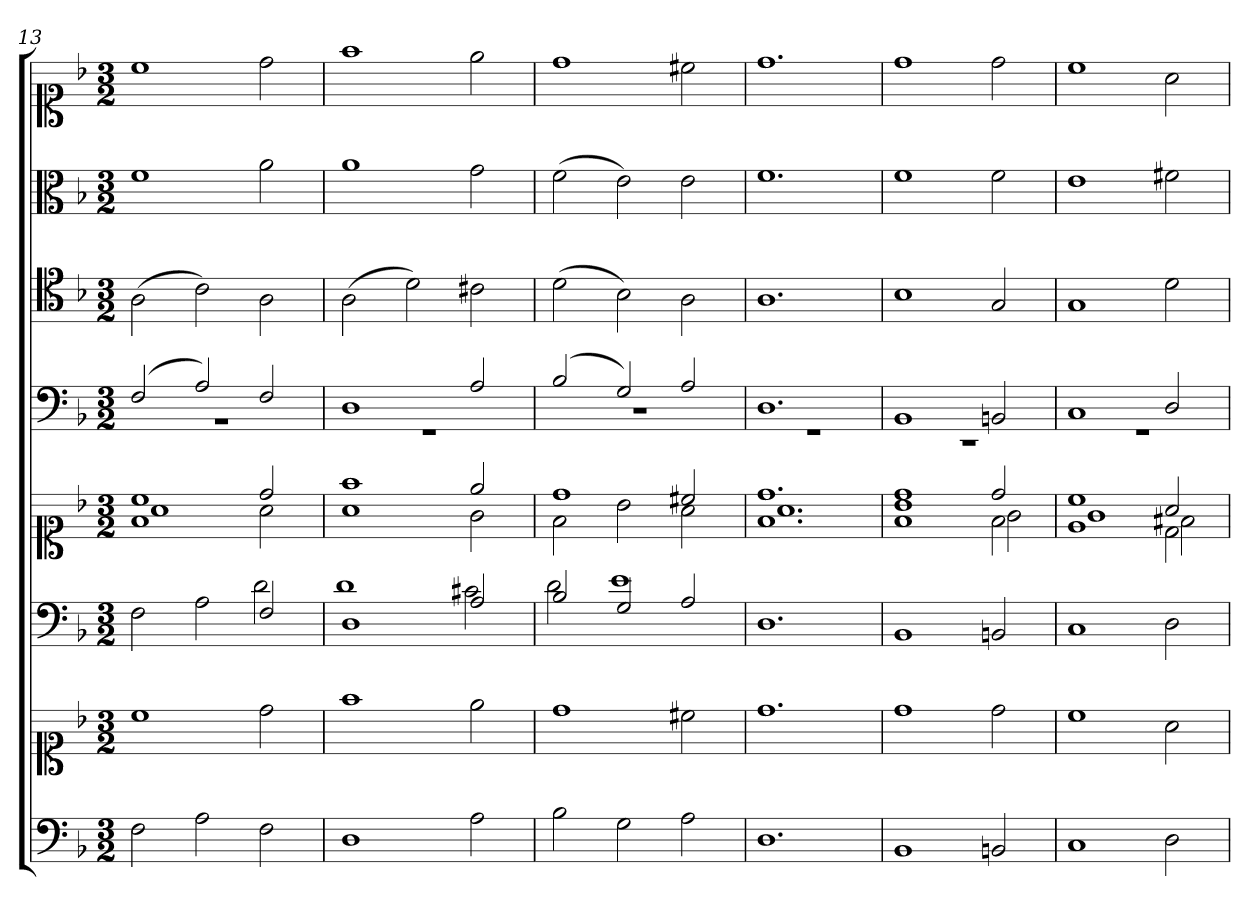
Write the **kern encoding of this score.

**kern	**kern	**kern	**kern	**kern	**kern	**kern	**kern
*part6	*part6	*part5	*part5	*part4	*part3	*part2	*part1
*staff8	*staff7	*staff6	*staff5	*staff4	*staff3	*staff2	*staff1
*clefF4	*clefC1	*clefF4	*clefC1	*clefF4	*clefC4	*clefC3	*clefC1
*k[b-]	*k[b-]	*k[b-]	*k[b-]	*k[b-]	*k[b-]	*k[b-]	*k[b-]
*F:	*F:	*F:	*F:	*F:	*F:	*F:	*F:
*M3/2	*M3/2	*M3/2	*M3/2	*M3/2	*M3/2	*M3/2	*M3/2
=13	=13	=13	=13	=13	=13	=13	=13
*	*	*^	*^	*^	*	*	*
*	*	*	*	*	*^	*	*	*	*	*
2F	1cc	2F	1ryy	1cc	1f	1a\	(2F	1.r	(2A	1f	1cc
2A	.	2A	.	.	.	.	2A)	.	2c)	.	.
2F	2dd	2F	2d	2dd	2ryy	2a\	2F	.	2A	2a	2dd
*	*	*	*	*	*v	*v	*	*	*	*	*
=14	=14	=14	=14	=14	=14	=14	=14	=14	=14	=14
1D	1ff	1D	1d	1ff	1a	1D	1.r	(2A	1a	1ff
.	.	.	.	.	.	.	.	2d)	.	.
2A	2ee	2A	2c#X	2ee	2g	2A	.	2c#X	2g	2ee
=15	=15	=15	=15	=15	=15	=15	=15	=15	=15	=15
2B-	1dd	2B-	2d	1dd	2f	(2B-	1.r	(2d	(2f	1dd
2G	.	2G	1e	.	2b-	2G)	.	2B-)	2e)	.
2A	2cc#X	2A	.	2cc#X	2a	2A	.	2A	2e	2cc#X
*	*	*v	*v	*	*	*	*	*	*	*
=16	=16	=16	=16	=16	=16	=16	=16	=16	=16
*	*	*	*	*^	*	*	*	*	*
1.D	1.dd	1.D	1.dd	1.f	1.a\	1.D	1.r	1.A	1.f	1.dd
=17	=17	=17	=17	=17	=17	=17	=17	=17	=17	=17
1BB-	1dd	1BB-	1dd	1f	1b-\	1BB-	1.r	1B-	1f	1dd
2BBn	2dd	2BBn	2dd	2f	2g\	2BBn	.	2G	2f	2dd
=18	=18	=18	=18	=18	=18	=18	=18	=18	=18	=18
1C	1cc	1C	1cc	1e	1g\	1C	1.r	1G	1e	1cc
2D	2a	2D	2a	2d	2f#X\	2D	.	2d	2f#X	2a
*	*	*	*v	*v	*v	*	*	*	*	*
*	*	*	*	*v	*v	*	*	*
=	=	=	=	=	=	=	=
*-	*-	*-	*-	*-	*-	*-	*-
